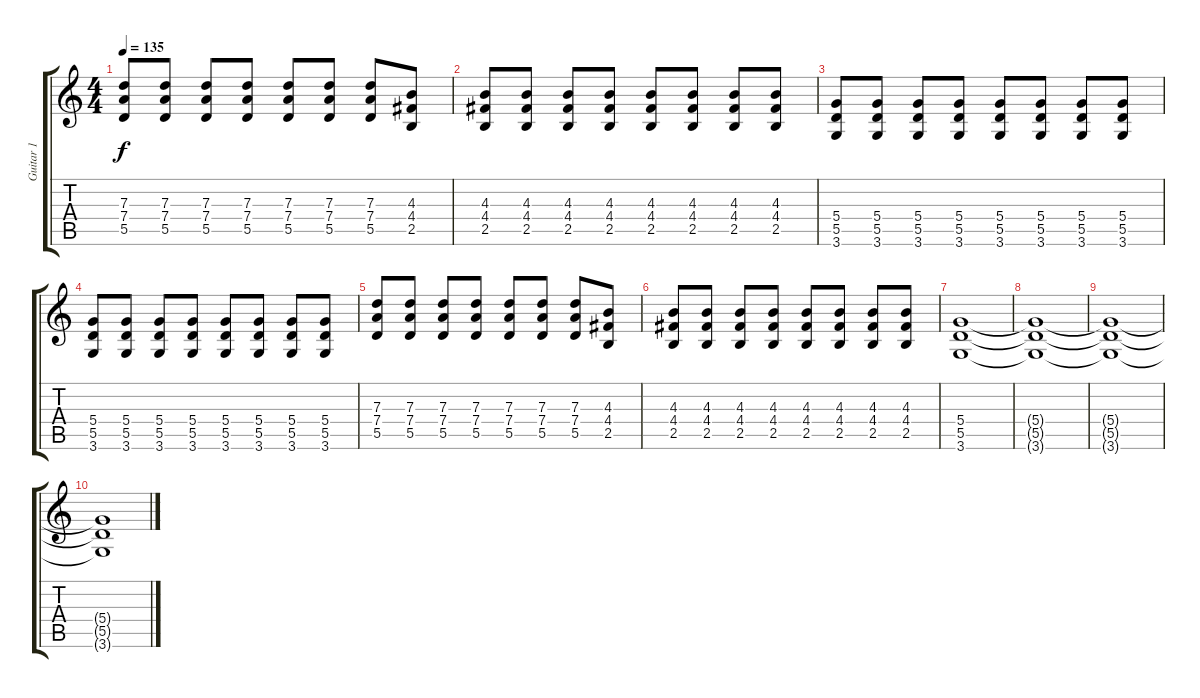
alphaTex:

\track ("Guitar 1" "Guitar 1") {instrument distortionguitar}
\staff {score tabs}
\tuning (E4 B3 G3 D3 A2 E2) {hide}
\ts (4 4)
\tempo 135
\clef g2
\ks c
(7.3 7.4 5.5).8{dy f} (7.3 7.4 5.5).8 (7.3 7.4 5.5).8 (7.3 7.4 5.5).8 (7.3 7.4 5.5).8 (7.3 7.4 5.5).8 (7.3 7.4 5.5).8 (4.3 4.4 2.5).8 |
(4.3 4.4 2.5).8 (4.3 4.4 2.5).8 (4.3 4.4 2.5).8 (4.3 4.4 2.5).8 (4.3 4.4 2.5).8 (4.3 4.4 2.5).8 (4.3 4.4 2.5).8 (4.3 4.4 2.5).8 |
(5.4 5.5 3.6).8 (5.4 5.5 3.6).8 (5.4 5.5 3.6).8 (5.4 5.5 3.6).8 (5.4 5.5 3.6).8 (5.4 5.5 3.6).8 (5.4 5.5 3.6).8 (5.4 5.5 3.6).8 |
(5.4 5.5 3.6).8 (5.4 5.5 3.6).8 (5.4 5.5 3.6).8 (5.4 5.5 3.6).8 (5.4 5.5 3.6).8 (5.4 5.5 3.6).8 (5.4 5.5 3.6).8 (5.4 5.5 3.6).8 |
(7.3 7.4 5.5).8 (7.3 7.4 5.5).8 (7.3 7.4 5.5).8 (7.3 7.4 5.5).8 (7.3 7.4 5.5).8 (7.3 7.4 5.5).8 (7.3 7.4 5.5).8 (4.3 4.4 2.5).8 |
(4.3 4.4 2.5).8 (4.3 4.4 2.5).8 (4.3 4.4 2.5).8 (4.3 4.4 2.5).8 (4.3 4.4 2.5).8 (4.3 4.4 2.5).8 (4.3 4.4 2.5).8 (4.3 4.4 2.5).8 |
(5.4 5.5 3.6).1 |
(5.4{t} 5.5{t} 3.6{t}).1{volume 12} |
(5.4{t} 5.5{t} 3.6{t}).1{volume 10} |
(5.4{t} 5.5{t} 3.6{t}).1{volume 8}
